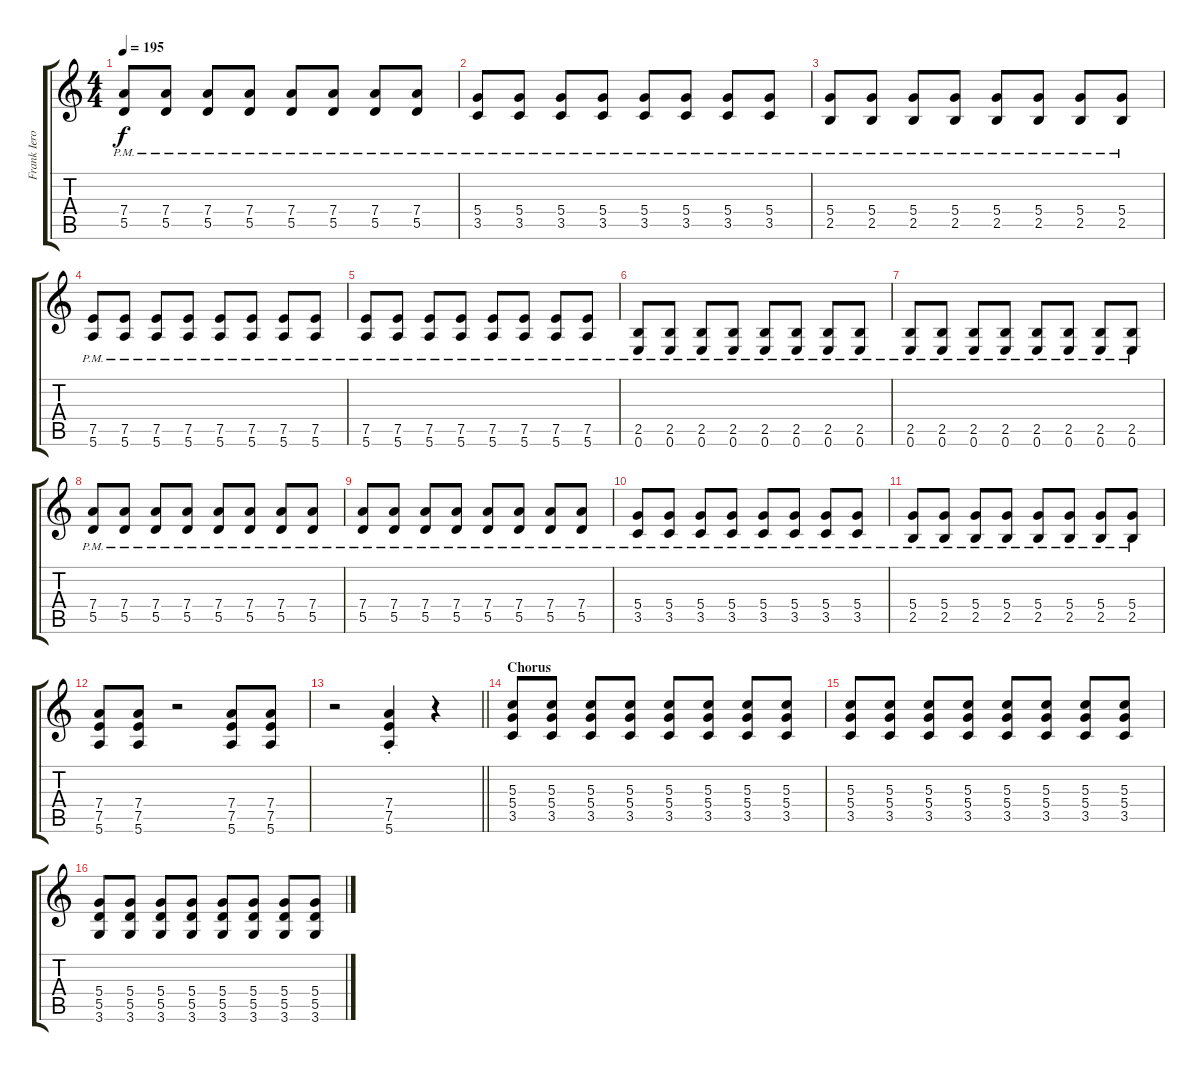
\track ("Frank Iero" "Frank Iero") {instrument distortionguitar}
\staff {score tabs}
\tuning (E4 B3 G3 D3 A2 E2) {hide}
\ts (4 4)
\tempo 195
\clef g2
\ks c
(7.4{pm} 5.5{pm}).8{dy f} (7.4{pm} 5.5{pm}).8 (7.4{pm} 5.5{pm}).8 (7.4{pm} 5.5{pm}).8 (7.4{pm} 5.5{pm}).8 (7.4{pm} 5.5{pm}).8 (7.4{pm} 5.5{pm}).8 (7.4{pm} 5.5{pm}).8 |
(5.4{pm} 3.5{pm}).8 (5.4{pm} 3.5{pm}).8 (5.4{pm} 3.5{pm}).8 (5.4{pm} 3.5{pm}).8 (5.4{pm} 3.5{pm}).8 (5.4{pm} 3.5{pm}).8 (5.4{pm} 3.5{pm}).8 (5.4{pm} 3.5{pm}).8 |
(5.4{pm} 2.5{pm}).8 (5.4{pm} 2.5{pm}).8 (5.4{pm} 2.5{pm}).8 (5.4{pm} 2.5{pm}).8 (5.4{pm} 2.5{pm}).8 (5.4{pm} 2.5{pm}).8 (5.4{pm} 2.5{pm}).8 (5.4{pm} 2.5{pm}).8 |
(7.5{pm} 5.6{pm}).8 (7.5{pm} 5.6{pm}).8 (7.5{pm} 5.6{pm}).8 (7.5{pm} 5.6{pm}).8 (7.5{pm} 5.6{pm}).8 (7.5{pm} 5.6{pm}).8 (7.5{pm} 5.6{pm}).8 (7.5{pm} 5.6{pm}).8 |
(7.5{pm} 5.6{pm}).8 (7.5{pm} 5.6{pm}).8 (7.5{pm} 5.6{pm}).8 (7.5{pm} 5.6{pm}).8 (7.5{pm} 5.6{pm}).8 (7.5{pm} 5.6{pm}).8 (7.5{pm} 5.6{pm}).8 (7.5{pm} 5.6{pm}).8 |
(2.5{pm} 0.6{pm}).8 (2.5{pm} 0.6{pm}).8 (2.5{pm} 0.6{pm}).8 (2.5{pm} 0.6{pm}).8 (2.5{pm} 0.6{pm}).8 (2.5{pm} 0.6{pm}).8 (2.5{pm} 0.6{pm}).8 (2.5{pm} 0.6{pm}).8 |
(2.5{pm} 0.6{pm}).8 (2.5{pm} 0.6{pm}).8 (2.5{pm} 0.6{pm}).8 (2.5{pm} 0.6{pm}).8 (2.5{pm} 0.6{pm}).8 (2.5{pm} 0.6{pm}).8 (2.5{pm} 0.6{pm}).8 (2.5{pm} 0.6{pm}).8 |
(7.4{pm} 5.5{pm}).8 (7.4{pm} 5.5{pm}).8 (7.4{pm} 5.5{pm}).8 (7.4{pm} 5.5{pm}).8 (7.4{pm} 5.5{pm}).8 (7.4{pm} 5.5{pm}).8 (7.4{pm} 5.5{pm}).8 (7.4{pm} 5.5{pm}).8 |
(7.4{pm} 5.5{pm}).8 (7.4{pm} 5.5{pm}).8 (7.4{pm} 5.5{pm}).8 (7.4{pm} 5.5{pm}).8 (7.4{pm} 5.5{pm}).8 (7.4{pm} 5.5{pm}).8 (7.4{pm} 5.5{pm}).8 (7.4{pm} 5.5{pm}).8 |
(5.4{pm} 3.5{pm}).8 (5.4{pm} 3.5{pm}).8 (5.4{pm} 3.5{pm}).8 (5.4{pm} 3.5{pm}).8 (5.4{pm} 3.5{pm}).8 (5.4{pm} 3.5{pm}).8 (5.4{pm} 3.5{pm}).8 (5.4{pm} 3.5{pm}).8 |
(5.4{pm} 2.5{pm}).8 (5.4{pm} 2.5{pm}).8 (5.4{pm} 2.5{pm}).8 (5.4{pm} 2.5{pm}).8 (5.4{pm} 2.5{pm}).8 (5.4{pm} 2.5{pm}).8 (5.4{pm} 2.5{pm}).8 (5.4{pm} 2.5{pm}).8 |
(7.4 7.5 5.6).8 (7.4 7.5 5.6).8 r.2 (7.4 7.5 5.6).8 (7.4 7.5 5.6).8 |
\barLineRight lightlight
r.2 (7.4 7.5{st} 5.6).4 r.4 |
\section ("" "Chorus")
(5.3 5.4 3.5).8 (5.3 5.4 3.5).8 (5.3 5.4 3.5).8 (5.3 5.4 3.5).8 (5.3 5.4 3.5).8 (5.3 5.4 3.5).8 (5.3 5.4 3.5).8 (5.3 5.4 3.5).8 |
(5.3 5.4 3.5).8 (5.3 5.4 3.5).8 (5.3 5.4 3.5).8 (5.3 5.4 3.5).8 (5.3 5.4 3.5).8 (5.3 5.4 3.5).8 (5.3 5.4 3.5).8 (5.3 5.4 3.5).8 |
(5.4 5.5 3.6).8 (5.4 5.5 3.6).8 (5.4 5.5 3.6).8 (5.4 5.5 3.6).8 (5.4 5.5 3.6).8 (5.4 5.5 3.6).8 (5.4 5.5 3.6).8 (5.4 5.5 3.6).8
